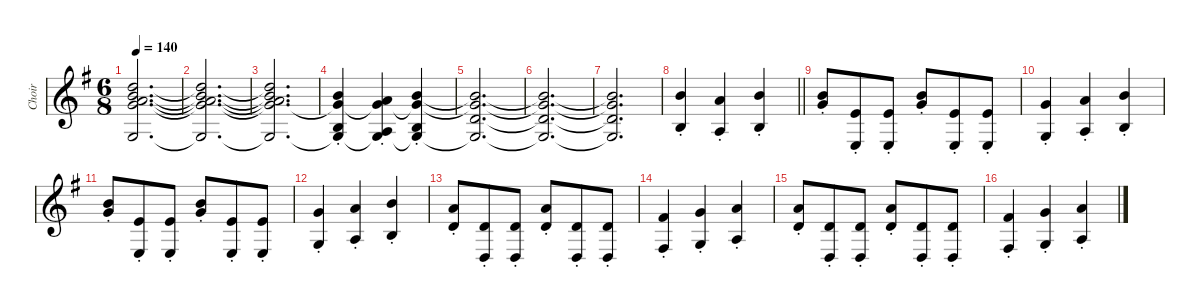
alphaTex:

\defaultSystemsLayout 8
\hideDynamics
\bracketExtendMode groupsimilarinstruments
\firstSystemTrackNameMode fullname
\otherSystemsTrackNameOrientation horizontal
\track ("Choir" "chr.") {defaultSystemsLayout 8 instrument choiraahs}
\staff {score}
\tuning (E4 B3 G3 D3 A2 E2)
\ts (6 8)
\tempo 140
\clef g2
\ks g
(10.1{acc forcenatural} 10.2{acc forcenatural} 12.3{acc forcenatural} 21.4{acc forcenatural} 10.5{acc forcenatural}).2{d dy f beam Up} |
(10.1{t acc forcenatural} 10.2{t acc forcenatural} 12.3{t acc forcenatural} 21.4{t acc forcenatural} 10.5{t acc forcenatural}).2{d beam Up} |
(10.1{t acc forcenatural} 10.2{t acc forcenatural} 12.3{t acc forcenatural} 21.4{t acc forcenatural} 10.5{t acc forcenatural}).2{d beam Up} |
(12.2{st acc forcenatural} 9.4{st acc forcenatural} 12.3{t acc forcenatural} 10.5{t acc forcenatural}).4{beam Up} (10.2{st acc forcenatural} 7.4{st acc forcenatural} 12.3{t acc forcenatural} 10.5{t acc forcenatural}).4{beam Up} (12.2{st acc forcenatural} 9.4{st acc forcenatural} 12.3{t acc forcenatural} 10.5{t acc forcenatural}).4{beam Up} |
(12.2{t acc forcenatural} 12.3{t acc forcenatural} 12.4{acc forcenatural} 10.5{t acc forcenatural}).2{d beam Up} |
(12.2{t acc forcenatural} 12.3{t acc forcenatural} 12.4{t acc forcenatural} 10.5{t acc forcenatural}).2{d beam Up} |
(12.2{t acc forcenatural} 12.3{t acc forcenatural} 12.4{t acc forcenatural} 10.5{t acc forcenatural}).2{d beam Up} |
\barLineRight lightlight
(12.2{st acc forcenatural} 9.4{st acc forcenatural}).4{beam Up} (10.2{st acc forcenatural} 7.4{st acc forcenatural}).4{beam Up} (12.2{st acc forcenatural} 9.4{st acc forcenatural}).4{beam Up} |
(7.1{st acc forcenatural} 8.2{st acc forcenatural}).8{beam Up} (9.3{st acc forcenatural} 7.5{st acc forcenatural}).8{beam Up} (9.3{st acc forcenatural} 7.5{st acc forcenatural}).8{beam Up} (7.1{st acc forcenatural} 8.2{st acc forcenatural}).8{beam Up} (9.3{st acc forcenatural} 7.5{st acc forcenatural}).8{beam Up} (9.3{st acc forcenatural} 7.5{st acc forcenatural}).8{beam Up} |
(8.2{st acc forcenatural} 5.4{st acc forcenatural}).4{beam Up} (10.2{st acc forcenatural} 7.4{st acc forcenatural}).4{beam Up} (12.2{st acc forcenatural} 9.4{st acc forcenatural}).4{beam Up} |
(7.1{st acc forcenatural} 8.2{st acc forcenatural}).8{beam Up} (9.3{st acc forcenatural} 7.5{st acc forcenatural}).8{beam Up} (9.3{st acc forcenatural} 7.5{st acc forcenatural}).8{beam Up} (7.1{st acc forcenatural} 8.2{st acc forcenatural}).8{beam Up} (9.3{st acc forcenatural} 7.5{st acc forcenatural}).8{beam Up} (9.3{st acc forcenatural} 7.5{st acc forcenatural}).8{beam Up} |
(8.2{st acc forcenatural} 5.4{st acc forcenatural}).4{beam Up} (10.2{st acc forcenatural} 7.4{st acc forcenatural}).4{beam Up} (12.2{st acc forcenatural} 9.4{st acc forcenatural}).4{beam Up} |
(5.1{st acc forcenatural} 3.2{st acc forcenatural}).8{beam Up} (7.3{st acc forcenatural} 5.5{st acc forcenatural}).8{beam Up} (7.3{st acc forcenatural} 5.5{st acc forcenatural}).8{beam Up} (5.1{st acc forcenatural} 3.2{st acc forcenatural}).8{beam Up} (7.3{st acc forcenatural} 5.5{st acc forcenatural}).8{beam Up} (7.3{st acc forcenatural} 5.5{st acc forcenatural}).8{beam Up} |
(11.3{st acc #} 9.5{st acc #}).4{beam Up} (12.3{st acc forcenatural} 10.5{st acc forcenatural}).4{beam Up} (14.3{st acc forcenatural} 12.5{st acc forcenatural}).4{beam Up} |
(5.1{st acc forcenatural} 3.2{st acc forcenatural}).8{beam Up} (7.3{st acc forcenatural} 5.5{st acc forcenatural}).8{beam Up} (7.3{st acc forcenatural} 5.5{st acc forcenatural}).8{beam Up} (5.1{st acc forcenatural} 3.2{st acc forcenatural}).8{beam Up} (7.3{st acc forcenatural} 5.5{st acc forcenatural}).8{beam Up} (7.3{st acc forcenatural} 5.5{st acc forcenatural}).8{beam Up} |
(11.3{st acc #} 9.5{st acc #}).4{beam Up} (12.3{st acc forcenatural} 10.5{st acc forcenatural}).4{beam Up} (14.3{st acc forcenatural} 12.5{st acc forcenatural}).4{beam Up}
